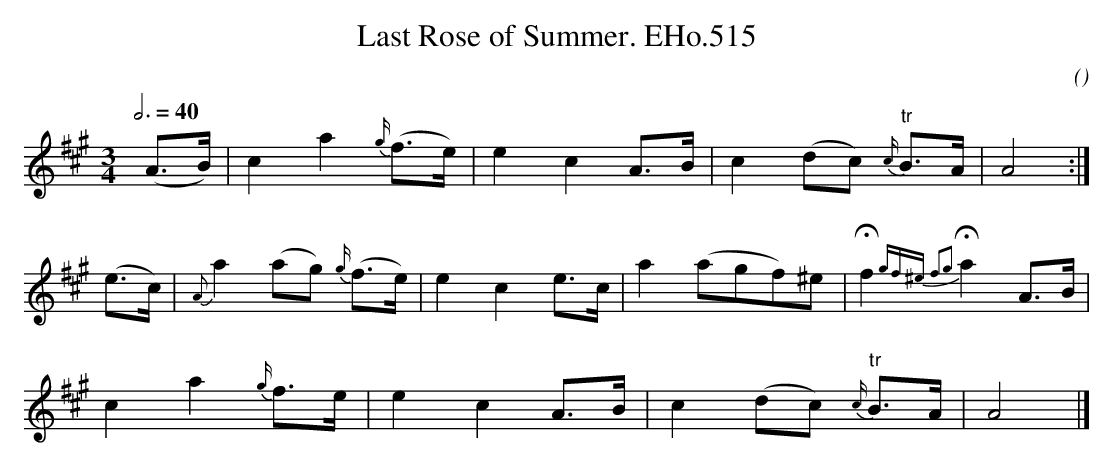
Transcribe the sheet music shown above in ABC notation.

X:1
T:Last Rose of Summer. EHo.515
M:3/4
L:1/8
Q:3/4=40
C:
O:
K:A
y(A>B) | c2a2{g/}(f>e) | e2c2A>B | c2(dc) {c/}"tr"B>A | A4 :|
(e>c) | {A}a2(ag) {g/}(f>e) | e2c2e>c | a2(agf)^e | !fermata!f2{gf^e f2g2}!fermata!a2A>B |
c2a2{g/}f>e | e2c2A>B | c2(dc) {c/}"tr"B>A | A4|]
